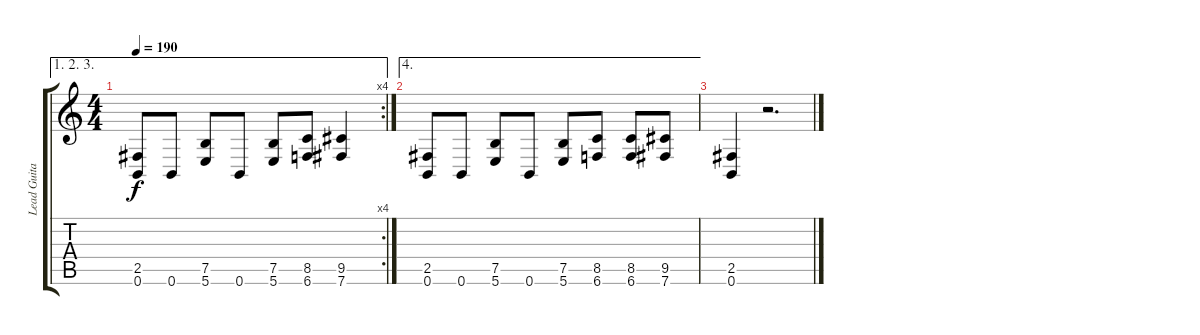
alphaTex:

\track ("Lead Guitar" "Lead Guita") {instrument distortionguitar}
\staff {score tabs}
\tuning (B3 Gb3 D3 A2 E2 B1) {hide}
\ae (1 2 3)
\rc 4
\ts (4 4)
\tempo 190
\clef g2
\ks c
(2.5 0.6).8{dy f} 0.6.8 (7.5 5.6).8 0.6.8 (7.5 5.6).8 (8.5 6.6).8 (9.5 7.6).4 |
\ae 4
(2.5 0.6).8 0.6.8 (7.5 5.6).8 0.6.8 (7.5 5.6).8 (8.5 6.6).8 (8.5 6.6).8 (9.5 7.6).8 |
(2.5 0.6).4 r.2{d}
